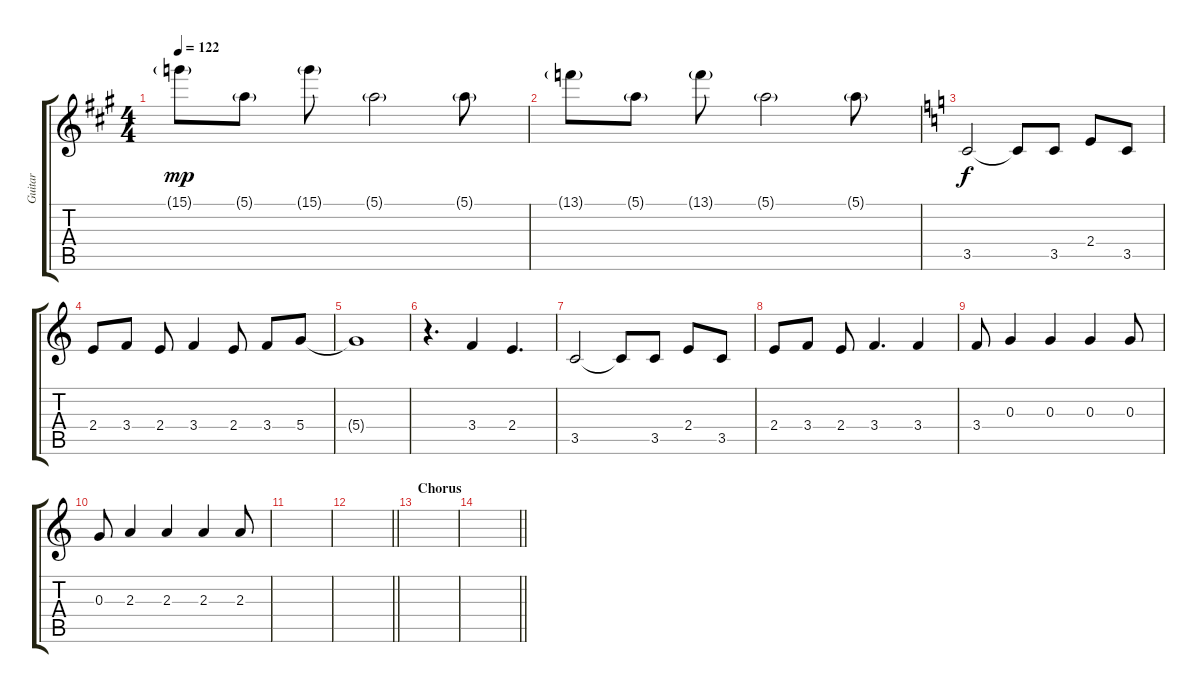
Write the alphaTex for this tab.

\track ("Guitar" "Guitar") {instrument electricguitarjazz}
\staff {score tabs}
\tuning (E4 B3 G3 D3 A2 D2) {hide}
\ts (4 4)
\tempo 122
\clef g2
\ks a
15.1{g}.8{dy mp} 5.1{g}.8 15.1{g}.8 5.1{g}.2 5.1{g}.8 |
13.1{g}.8 5.1{g}.8 13.1{g}.8 5.1{g}.2 5.1{g}.8 |
\ks c
3.5.2{dy f} 3.5{t}.8 3.5.8 2.4.8 3.5.8 |
2.4.8 3.4.8 2.4.8 3.4.4 2.4.8 3.4.8 5.4.8 |
5.4{t}.1 |
r.4{d} 3.4.4 2.4.4{d} |
3.5.2 3.5{t}.8 3.5.8 2.4.8 3.5.8 |
2.4.8 3.4.8 2.4.8 3.4.4{d} 3.4.4 |
3.4.8 0.3.4 0.3.4 0.3.4 0.3.8 |
0.3.8 2.3.4 2.3.4 2.3.4 2.3.8 |
|
\barLineRight lightlight
|
\section ("" "Chorus")
|
\barLineRight lightlight
